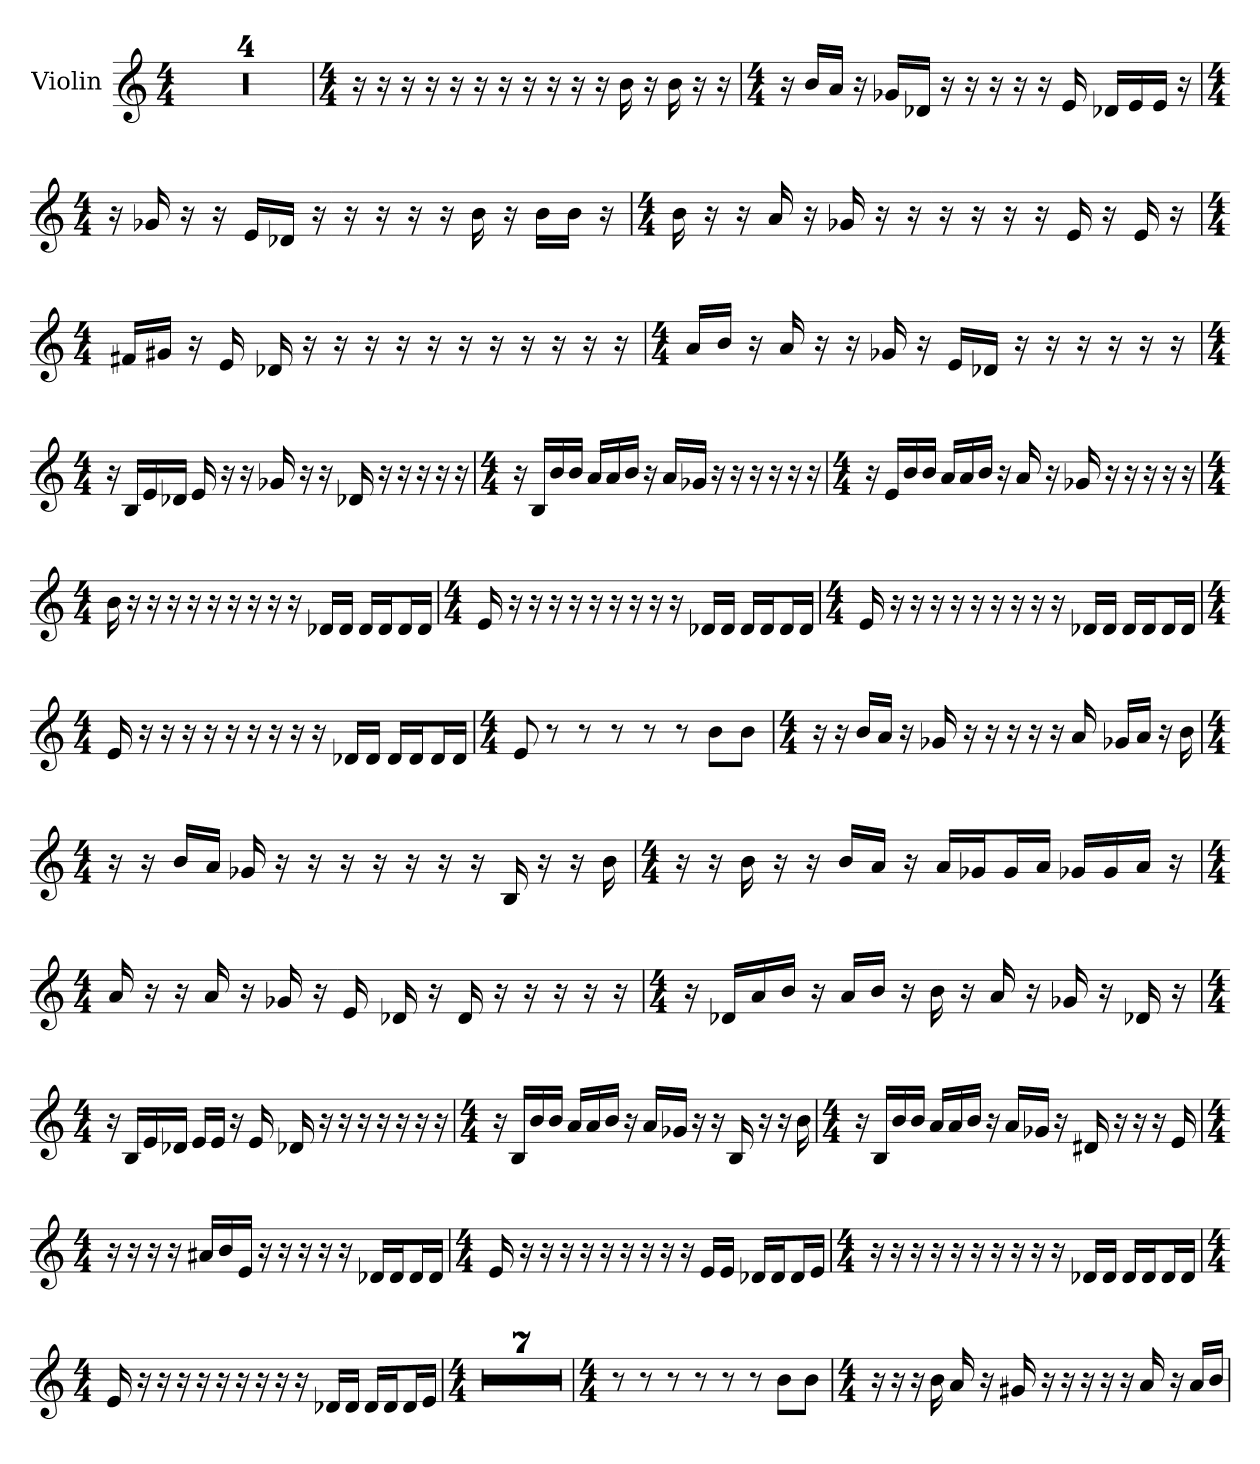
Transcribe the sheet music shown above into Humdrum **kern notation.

**kern
*part1
*staff1
*I"Violin
*I'Vln
*M4/4
=
1r
=
*M4/4
1r
=
*M4/4
1r
=
*M4/4
1r
=
*M4/4
16r
16r
16r
16r
16r
16r
16r
16r
16r
16r
16r
16b
16r
16b
16r
16r
=
*M4/4
16r
16bLL
16aJJ
16r
16g-XLL
16d-XJJ
16r
16r
16r
16r
16r
16e
16d-XLL
16e
16eJJ
16r
=
*M4/4
16r
16g-X
16r
16r
16eLL
16d-XJJ
16r
16r
16r
16r
16r
16b
16r
16bLL
16bJJ
16r
=
*M4/4
16b
16r
16r
16a
16r
16g-X
16r
16r
16r
16r
16r
16r
16e
16r
16e
16r
=
*M4/4
16f#XLL
16g#XJJ
16r
16e
16d-X
16r
16r
16r
16r
16r
16r
16r
16r
16r
16r
16r
=
*M4/4
16aLL
16bJJ
16r
16a
16r
16r
16g-X
16r
16eLL
16d-XJJ
16r
16r
16r
16r
16r
16r
=
*M4/4
16r
16BLL
16e
16d-XJJ
16e
16r
16r
16g-X
16r
16r
16d-X
16r
16r
16r
16r
16r
=
*M4/4
16r
16BLL
16b
16bJJ
16aLL
16a
16bJJ
16r
16aLL
16g-XJJ
16r
16r
16r
16r
16r
16r
=
*M4/4
16r
16eLL
16b
16bJJ
16aLL
16a
16bJJ
16r
16a
16r
16g-X
16r
16r
16r
16r
16r
=
*M4/4
16b
16r
16r
16r
16r
16r
16r
16r
16r
16r
16d-XLL
16d-JJ
16d-LL
16d-J
16d-L
16d-JJ
=
*M4/4
16e
16r
16r
16r
16r
16r
16r
16r
16r
16r
16d-XLL
16d-JJ
16d-LL
16d-J
16d-L
16d-JJ
=
*M4/4
16e
16r
16r
16r
16r
16r
16r
16r
16r
16r
16d-XLL
16d-JJ
16d-LL
16d-J
16d-L
16d-JJ
=
*M4/4
16e
16r
16r
16r
16r
16r
16r
16r
16r
16r
16d-XLL
16d-JJ
16d-LL
16d-J
16d-L
16d-JJ
=
*M4/4
8e
8r
8r
8r
8r
8r
8bL
8bJ
=
*M4/4
16r
16r
16bLL
16aJJ
16r
16g-X
16r
16r
16r
16r
16r
16a
16g-XLL
16aJJ
16r
16b
=
*M4/4
16r
16r
16bLL
16aJJ
16g-X
16r
16r
16r
16r
16r
16r
16r
16B
16r
16r
16b
=
*M4/4
16r
16r
16b
16r
16r
16bLL
16aJJ
16r
16aLL
16g-XJ
16g-L
16aJJ
16g-XLL
16g-
16aJJ
16r
=
*M4/4
16a
16r
16r
16a
16r
16g-X
16r
16e
16d-X
16r
16d-
16r
16r
16r
16r
16r
=
*M4/4
16r
16d-XLL
16a
16bJJ
16r
16aLL
16bJJ
16r
16b
16r
16a
16r
16g-X
16r
16d-X
16r
=
*M4/4
16r
16BLL
16e
16d-XJJ
16eLL
16eJJ
16r
16e
16d-X
16r
16r
16r
16r
16r
16r
16r
=
*M4/4
16r
16BLL
16b
16bJJ
16aLL
16a
16bJJ
16r
16aLL
16g-XJJ
16r
16r
16B
16r
16r
16b
=
*M4/4
16r
16BLL
16b
16bJJ
16aLL
16a
16bJJ
16r
16aLL
16g-XJJ
16r
16d#X
16r
16r
16r
16e
=
*M4/4
16r
16r
16r
16r
16a#XLL
16b
16eJJ
16r
16r
16r
16r
16r
16d-XLL
16d-J
16d-L
16d-JJ
=
*M4/4
16e
16r
16r
16r
16r
16r
16r
16r
16r
16r
16eLL
16eJJ
16d-XLL
16d-J
16d-L
16eJJ
=
*M4/4
16r
16r
16r
16r
16r
16r
16r
16r
16r
16r
16d-XLL
16d-JJ
16d-LL
16d-J
16d-L
16d-JJ
=
*M4/4
16e
16r
16r
16r
16r
16r
16r
16r
16r
16r
16d-XLL
16d-JJ
16d-LL
16d-J
16d-L
16eJJ
=
*M4/4
1r
=
*M4/4
1r
=
*M4/4
1r
=
*M4/4
1r
=
*M4/4
1r
=
*M4/4
1r
=
*M4/4
1r
=
*M4/4
8r
8r
8r
8r
8r
8r
8bL
8bJ
=
*M4/4
16r
16r
16r
16b
16a
16r
16g#X
16r
16r
16r
16r
16r
16a
16r
16aLL
16bJJ
=
*-
